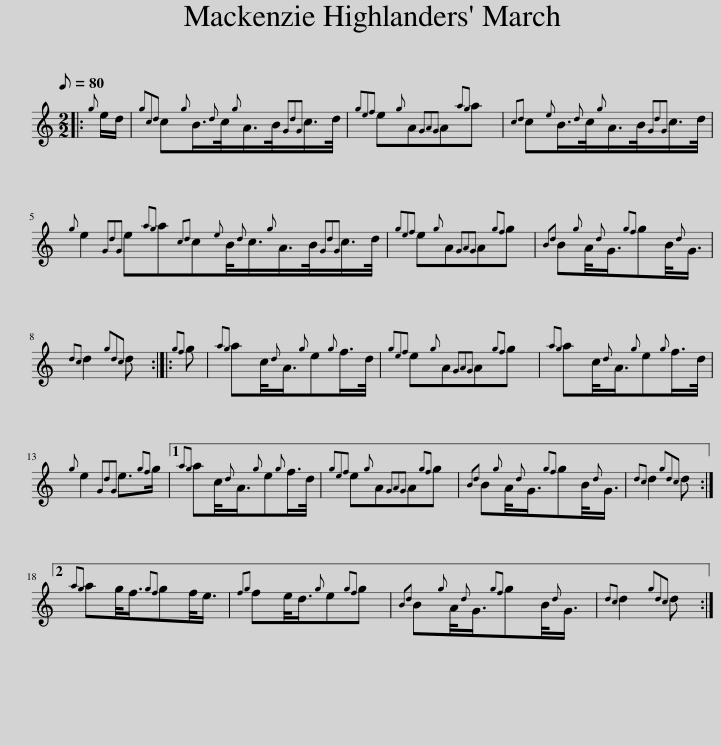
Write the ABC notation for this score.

X:1
L:1/8
Q:1/8=80
M:2/2
I:linebreak $
K:C
V:1 treble
V:1
|:{g} e/d/ |{gcd} c{g}B3/4{d}c/4{g}A/>B/{GdG}c/>d/ |{gef} e{g}A{GAG}A{ag}a |{cd} c{e}B3/4{d}c/4{g}A/>B/{GdG}c/>d/ |${g} e2{GdG} e{ag}a{cd}c{e}B/4{d}c3/4{g}A/>B/{GdG}c/>d/ | %5
{gef} e{g}A{GAG}A{gf}g |{Bd} B{g}A/4{d}G3/4{gf}gB/4{d}G3/4 |${dc} d2{gdc} d ::{gf} g |{ag} ac/4{d}A3/4{g}e{g}f/>d/ | %10
{gef} e{g}A{GAG}A{gf}g |{ag} ac/4{d}A3/4{g}e{g}f/>d/ |${g} e2{GdG} e3/2{gf}g/ |1{ag} ac/4{d}A3/4{g}e{g}f/>d/ |{gef} e{g}A{GAG}A{gf}g | %15
{Bd} B{g}A/4{d}G3/4{gf}gB/4{d}G3/4 |{dc} d2{gdc} d :|2${ag} ag/<f/{gf}gf/<e/ |{fg} fe/<d/{g}e{gf}g |{Bd} B{g}A/4{d}G3/4{gf}gB/4{d}G3/4 | %20
{dc} d2{gdc} d :| %21
